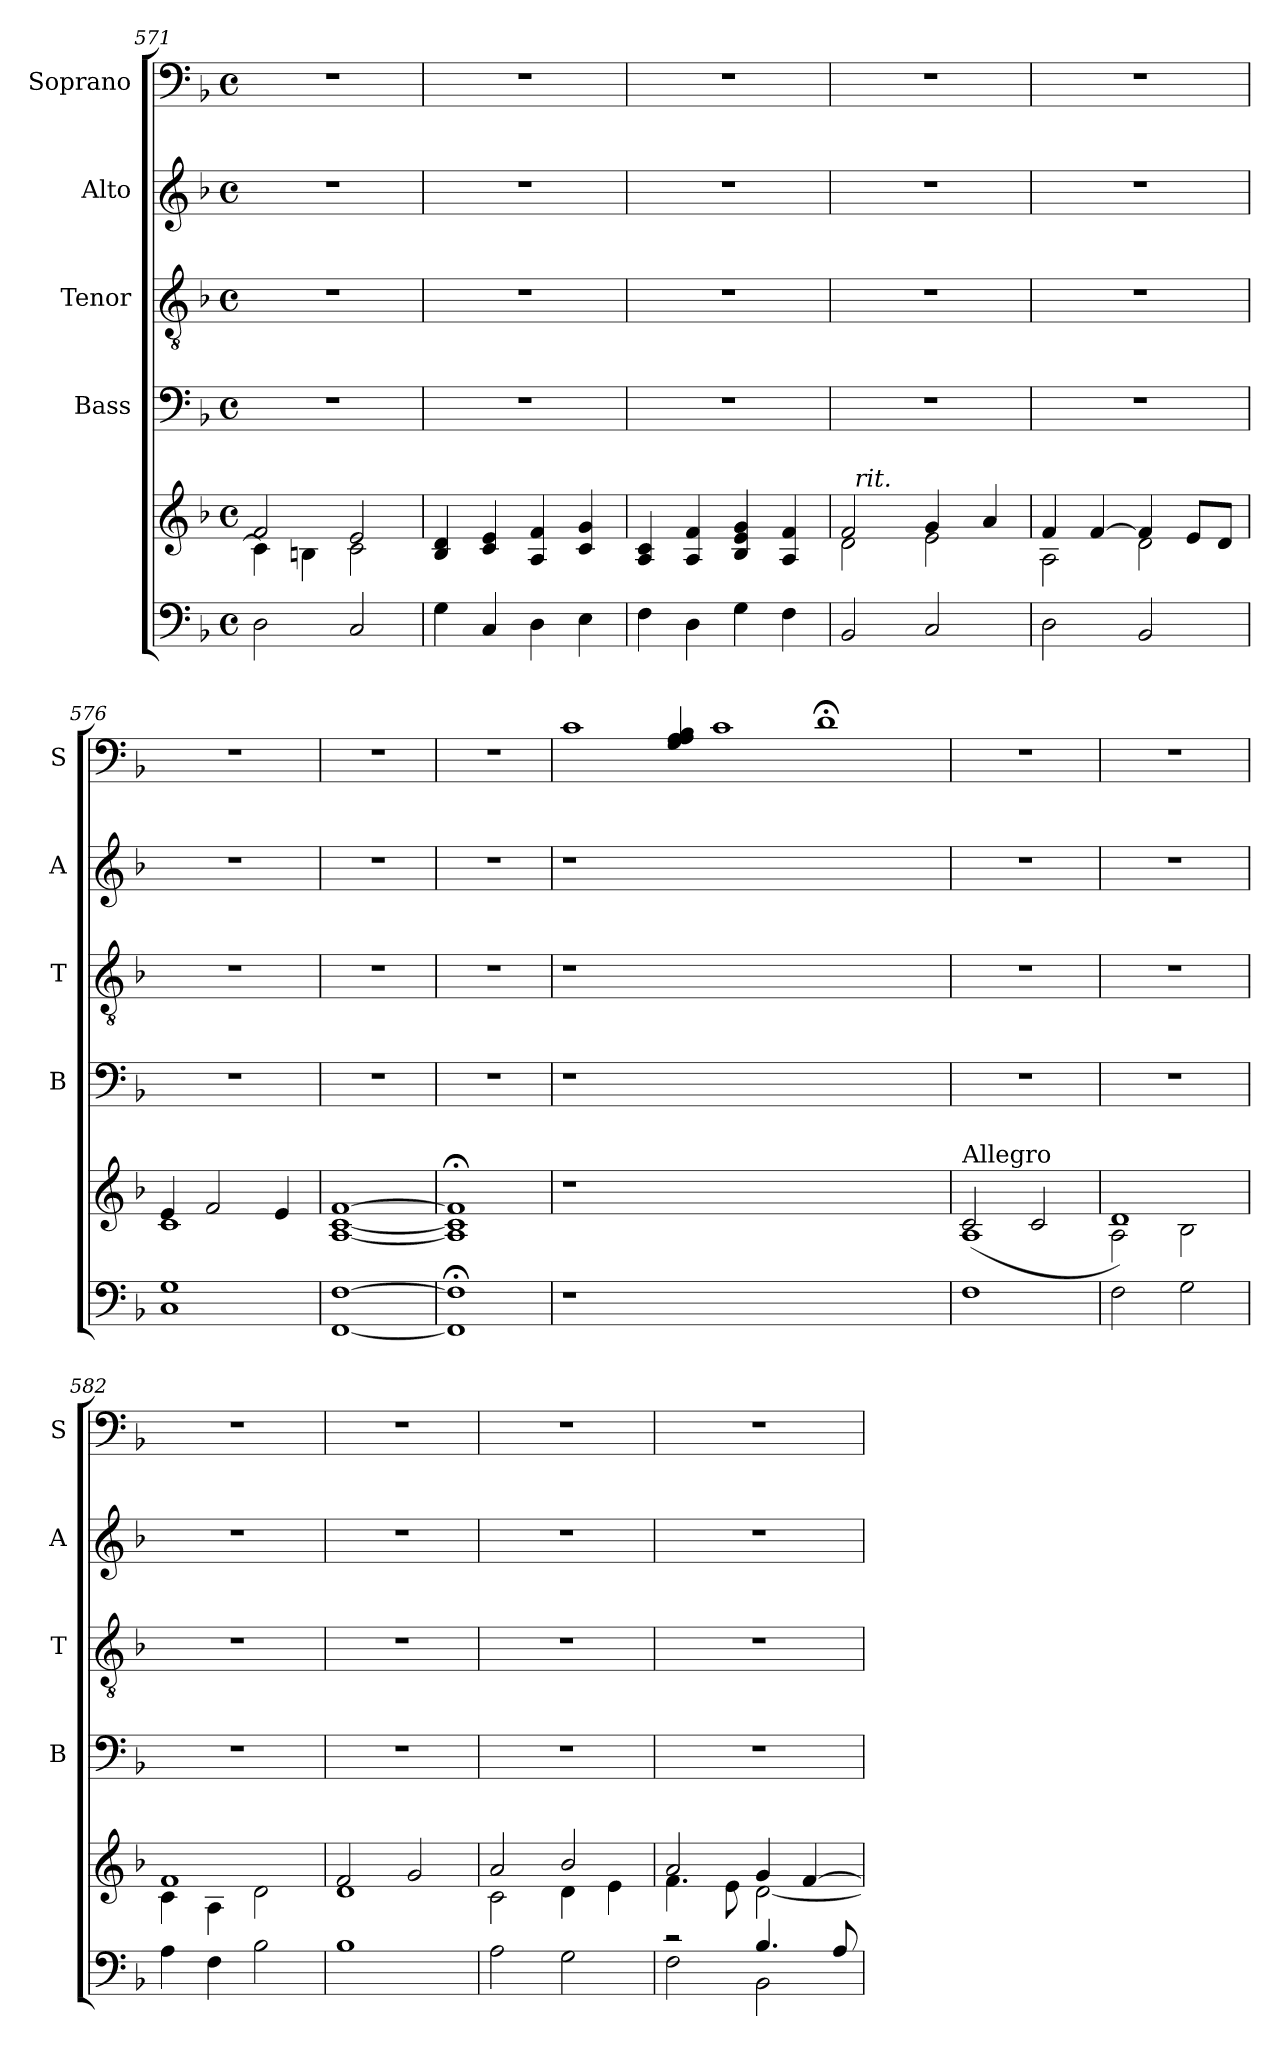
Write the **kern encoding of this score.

**kern	**kern	**kern	**kern	**kern	**kern
*part6	*part5	*part4	*part3	*part2	*part1
*staff6	*staff5	*staff4	*staff3	*staff2	*staff1
*	*	*I"Bass	*I"Tenor	*I"Alto	*I"Soprano
*	*	*I'B	*I'T	*I'A	*I'S
*clefF4	*clefG2	*clefF4	*clefGv2	*clefG2	*clefF4
*k[b-]	*k[b-]	*k[b-]	*k[b-]	*k[b-]	*k[b-]
*F:	*F:	*F:	*F:	*F:	*F:
*M4/4	*M4/4	*M4/4	*M4/4	*M4/4	*M4/4
*met(c)	*met(c)	*met(c)	*met(c)	*met(c)	*met(c)
=571	=571	=571	=571	=571	=571
*	*^	*	*	*	*
2D\	2f/	4c\]	1r	1r	1r	1r
.	.	4Bn\	.	.	.	.
2C/	2e/	2c\	.	.	.	.
*	*v	*v	*	*	*	*
=572	=572	=572	=572	=572	=572
4G\	4B-/ 4d/	1r	1r	1r	1r
4C/	4c/ 4e/	.	.	.	.
4D\	4A/ 4f/	.	.	.	.
4E\	4c/ 4g/	.	.	.	.
!!LO:LB:g=z
=573	=573	=573	=573	=573	=573
4F\	4A/ 4c/	1r	1r	1r	1r
4D\	4A/ 4f/	.	.	.	.
4G\	4B-/ 4e/ 4g/	.	.	.	.
4F\	4A/ 4f/	.	.	.	.
=574	=574	=574	=574	=574	=574
*	*^	*	*	*	*
*	*	*^	*	*	*	*
2BB-/	2f/	2d\	32ryy	1r	1r	1r	1r
!	!	!	!LO:TX:a:i:t=rit.	!	!	!	!
.	.	.	2ryy	.	.	.	.
2C/	4g/	2e\	.	.	.	.	.
.	.	.	4...ryy	.	.	.	.
.	4a/	.	.	.	.	.	.
*	*	*v	*v	*	*	*	*
=575	=575	=575	=575	=575	=575	=575
2D\	4f/	2A\	1r	1r	1r	1r
.	[>4f/	.	.	.	.	.
2BB-/	4f/]	2d\	.	.	.	.
.	8e/L	.	.	.	.	.
.	8d/J	.	.	.	.	.
=576	=576	=576	=576	=576	=576	=576
1C 1G	4e/	1c	1r	1r	1r	1r
.	2f/	.	.	.	.	.
.	4e/	.	.	.	.	.
*	*v	*v	*	*	*	*
=577	=577	=577	=577	=577	=577
[<1FF [>1F	[<1A [<1c [>1f	1r	1r	1r	1r
=578	=578	=578	=578	=578	=578
1FF]; 1F];	1A]; 1c]; 1f];	1r	1r	1r	1r
!!LO:PB:g=z
=579	=579	=579	=579	=579	=579
1r	1r	1r	1r	1r	1c
0ryy	0ryy	0ryy	0ryy	0ryy	4G/ 4A/ 4A/ 4B-/
.	.	.	.	.	1c
.	.	.	.	.	1d;<
4ryy	4ryy	4ryy	4ryy	4ryy	.
!!LO:LB:g=z
=580	=580	=580	=580	=580	=580
*	*MM240	*	*	*	*
*	*^	*	*	*	*
!	!LO:TX:a:t=Allegro	!	!	!	!	!
1F	2c/	(<1A	1r	1r	1r	1r
.	2c/	.	.	.	.	.
=581	=581	=581	=581	=581	=581	=581
2F\	2A\	1d)	1r	1r	1r	1r
2G\	2B-\	.	.	.	.	.
=582	=582	=582	=582	=582	=582	=582
4A\	1f	4c\	1r	1r	1r	1r
4F\	.	4A\	.	.	.	.
2B-\	.	2d\	.	.	.	.
=583	=583	=583	=583	=583	=583	=583
1B-	2f/	1d	1r	1r	1r	1r
.	2g/	.	.	.	.	.
=584	=584	=584	=584	=584	=584	=584
2A\	2a/	2c\	1r	1r	1r	1r
2G\	2b-/	4d\	.	.	.	.
.	.	4e\	.	.	.	.
!!LO:LB:g=z
=585	=585	=585	=585	=585	=585	=585
*^	*	*	*	*	*	*
2rc	2F\	2a/	4.f\	1r	1r	1r	1r
.	.	.	8e\	.	.	.	.
4.B-/	2BB-\	4g/	[<2d\	.	.	.	.
.	.	[>4f/	.	.	.	.	.
8A/	.	.	.	.	.	.	.
*v	*v	*	*	*	*	*	*
*	*v	*v	*	*	*	*
=	=	=	=	=	=
*-	*-	*-	*-	*-	*-
